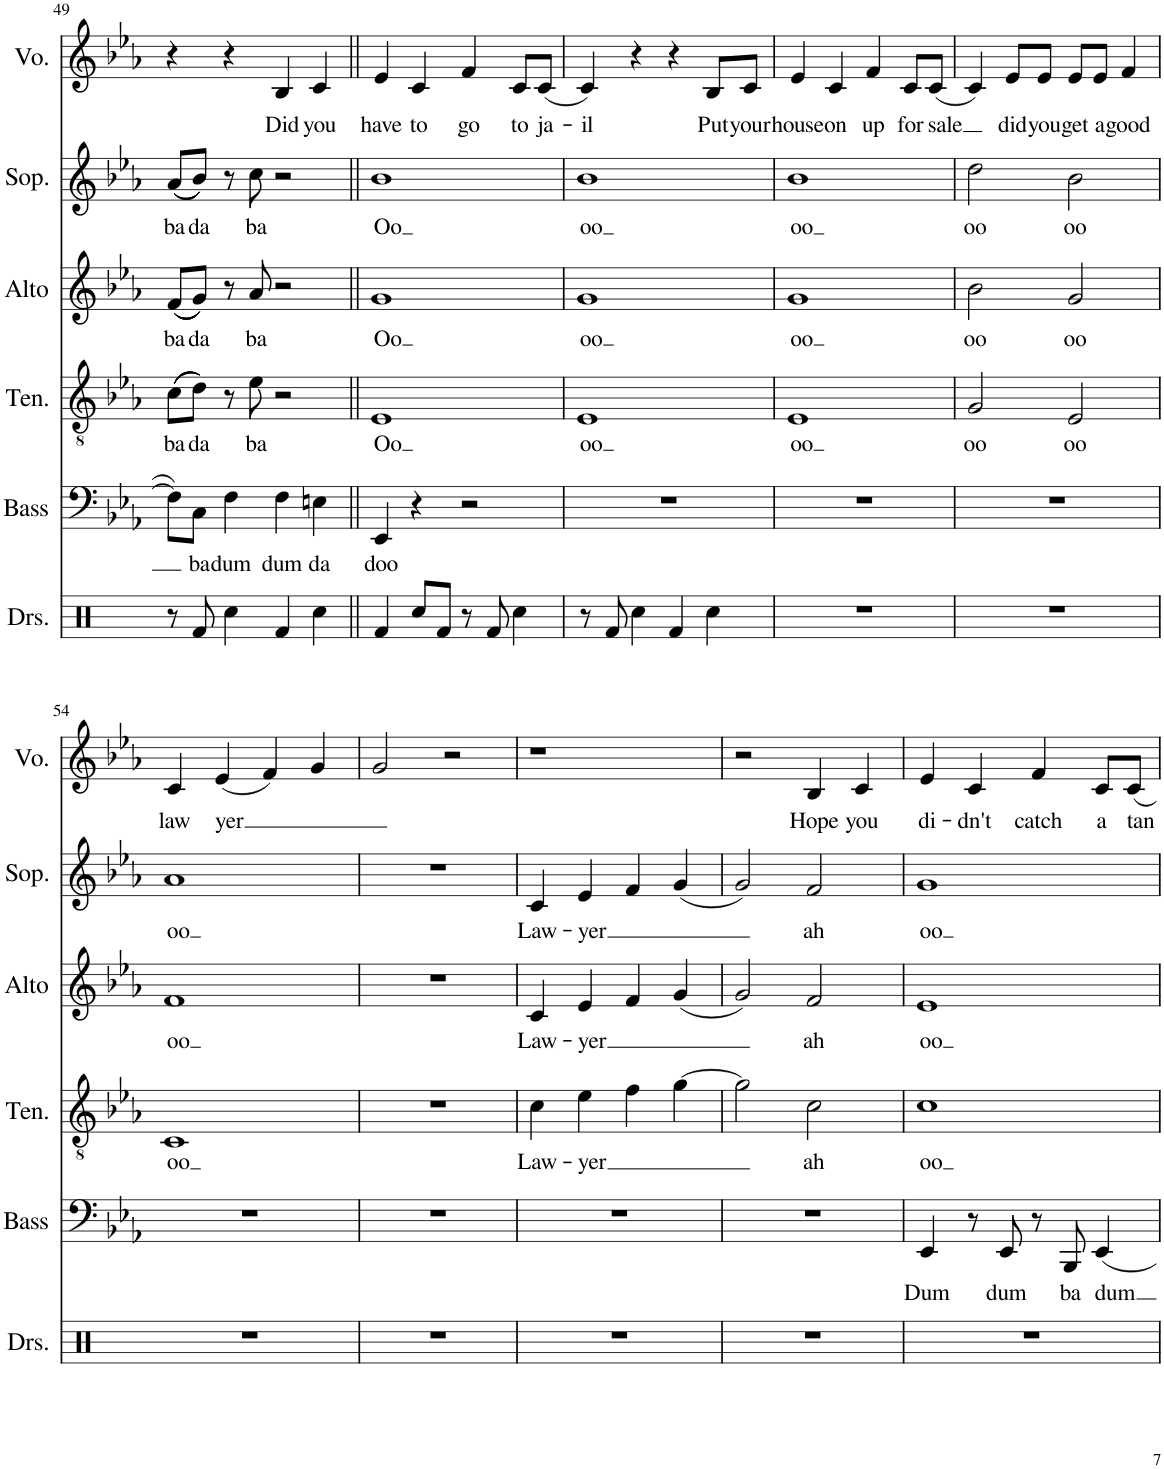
**kern	**kern	**text	**kern	**text	**kern	**text	**kern	**text	**kern	**text
*part6	*part5	*part5	*part4	*part4	*part3	*part3	*part2	*part2	*part1	*part1
*staff6	*staff5	*staff5	*staff4	*staff4	*staff3	*staff3	*staff2	*staff2	*staff1	*staff1
*I"Drumset	*I"Bass	*	*I"Tenor	*	*I"Alto	*	*I"Soprano	*	*I"Voice	*
*I'Drs.	*I'Bass	*	*I'Ten.	*	*I'Alto	*	*I'Sop.	*	*I'Vo.	*
!!LO:PB:g=z
*clefX	*clefF4	*	*clefGv2	*	*clefG2	*	*clefG2	*	*clefG2	*
*k[b-e-a-]	*k[b-e-a-]	*	*k[b-e-a-]	*	*k[b-e-a-]	*	*k[b-e-a-]	*	*k[b-e-a-]	*
*M2/2	*M2/2	*	*M2/2	*	*M2/2	*	*M2/2	*	*M2/2	*
*met(c|)	*met(c|)	*	*met(c|)	*	*met(c|)	*	*met(c|)	*	*met(c|)	*
=49	=49	=49	=49	=49	=49	=49	=49	=49	=49	=49
!	!	!	!	!LO:LY:b	!	!LO:LY:b	!	!LO:LY:b	!	!
8r	8F\L]	.	((((8c\L	ba	((((8f/L	ba	((((8a-/L	ba	4r	.
!	!	!LO:LY:b	!	!LO:LY:b	!	!LO:LY:b	!	!LO:LY:b	!	!
8Rf/	8C\J	ba	8d\J))))	da	8g/J))))	da	8b-/J))))	da	.	.
!	!	!LO:LY:b	!	!	!	!	!	!	!	!
4Rcc\	4F\	dum	8r	.	8r	.	8r	.	4r	.
!	!	!	!	!LO:LY:b	!	!LO:LY:b	!	!LO:LY:b	!	!
.	.	.	8e-\	ba	8a-/	ba	8cc\	ba	.	.
!	!	!LO:LY:b	!	!	!	!	!	!	!	!LO:LY:b
4Rf/	4F\	dum	2r	.	2r	.	2r	.	4B-/	Did
!	!	!LO:LY:b	!	!	!	!	!	!	!	!LO:LY:b
4Rcc\	4En\	da	.	.	.	.	.	.	4c/	you
=50||	=50||	=50||	=50||	=50||	=50||	=50||	=50||	=50||	=50||	=50||
!	!	!LO:LY:b	!	!LO:LY:b	!	!LO:LY:b	!	!LO:LY:b	!	!LO:LY:b
4Rf/	4EE-/	doo	1E-	Oo	1g	Oo	1b-	Oo	4e-/	have
!	!	!	!	!	!	!	!	!	!	!LO:LY:b
8Rcc/L	4r	.	.	.	.	.	.	.	4c/	to
8Rf/J	.	.	.	.	.	.	.	.	.	.
!	!	!	!	!	!	!	!	!	!	!LO:LY:b
8r	2r	.	.	.	.	.	.	.	4f/	go
8Rf/	.	.	.	.	.	.	.	.	.	.
!	!	!	!	!	!	!	!	!	!	!LO:LY:b
4Rcc\	.	.	.	.	.	.	.	.	8c/L	to
!	!	!	!	!	!	!	!	!	!	!LO:LY:b
.	.	.	.	.	.	.	.	.	(8c/J	ja-
=51	=51	=51	=51	=51	=51	=51	=51	=51	=51	=51
!	!	!	!	!LO:LY:b	!	!LO:LY:b	!	!LO:LY:b	!	!LO:LY:b
8r	1r	.	1E-	oo	1g	oo	1b-	oo	4c/)	-il
8Rf/	.	.	.	.	.	.	.	.	.	.
4Rcc\	.	.	.	.	.	.	.	.	4r	.
4Rf/	.	.	.	.	.	.	.	.	4r	.
!	!	!	!	!	!	!	!	!	!	!LO:LY:b
4Rcc\	.	.	.	.	.	.	.	.	8B-/L	Put
!	!	!	!	!	!	!	!	!	!	!LO:LY:b
.	.	.	.	.	.	.	.	.	8c/J	your
=52	=52	=52	=52	=52	=52	=52	=52	=52	=52	=52
!	!	!	!	!LO:LY:b	!	!LO:LY:b	!	!LO:LY:b	!	!LO:LY:b
1r	1r	.	1E-	oo	1g	oo	1b-	oo	4e-/	house
!	!	!	!	!	!	!	!	!	!	!LO:LY:b
.	.	.	.	.	.	.	.	.	4c/	on
!	!	!	!	!	!	!	!	!	!	!LO:LY:b
.	.	.	.	.	.	.	.	.	4f/	up
!	!	!	!	!	!	!	!	!	!	!LO:LY:b
.	.	.	.	.	.	.	.	.	8c/L	for
!	!	!	!	!	!	!	!	!	!	!LO:LY:b
.	.	.	.	.	.	.	.	.	(8c/J	sale
=53	=53	=53	=53	=53	=53	=53	=53	=53	=53	=53
!	!	!	!	!LO:LY:b	!	!LO:LY:b	!	!LO:LY:b	!	!
1r	1r	.	2G/	oo	2b-\	oo	2dd\	oo	4c/)	.
!	!	!	!	!	!	!	!	!	!	!LO:LY:b
.	.	.	.	.	.	.	.	.	8e-/L	did
!	!	!	!	!	!	!	!	!	!	!LO:LY:b
.	.	.	.	.	.	.	.	.	8e-/J	you
!	!	!	!	!LO:LY:b	!	!LO:LY:b	!	!LO:LY:b	!	!LO:LY:b
.	.	.	2E-/	oo	2g/	oo	2b-\	oo	8e-/L	get
!	!	!	!	!	!	!	!	!	!	!LO:LY:b
.	.	.	.	.	.	.	.	.	8e-/J	a
!	!	!	!	!	!	!	!	!	!	!LO:LY:b
.	.	.	.	.	.	.	.	.	4f/	good
!!LO:LB:g=z
=54	=54	=54	=54	=54	=54	=54	=54	=54	=54	=54
!	!	!	!	!LO:LY:b	!	!LO:LY:b	!	!LO:LY:b	!	!LO:LY:b
1r	1r	.	1C	oo	1f	oo	1a-	oo	4c/	law
!	!	!	!	!	!	!	!	!	!	!LO:LY:b
.	.	.	.	.	.	.	.	.	(4e-/	yer
.	.	.	.	.	.	.	.	.	4f/)	.
.	.	.	.	.	.	.	.	.	4g/	.
=55	=55	=55	=55	=55	=55	=55	=55	=55	=55	=55
1r	1r	.	1r	.	1r	.	1r	.	2g/	.
.	.	.	.	.	.	.	.	.	2r	.
=56	=56	=56	=56	=56	=56	=56	=56	=56	=56	=56
!	!	!	!	!LO:LY:b	!	!LO:LY:b	!	!LO:LY:b	!	!
1r	1r	.	4c\	Law-	4c/	Law-	4c/	Law-	1r	.
!	!	!	!	!LO:LY:b	!	!LO:LY:b	!	!LO:LY:b	!	!
.	.	.	4e-\	-yer	4e-/	-yer	4e-/	-yer	.	.
.	.	.	4f\	.	4f/	.	4f/	.	.	.
.	.	.	[4g\	.	(4g/	.	(4g/	.	.	.
=57	=57	=57	=57	=57	=57	=57	=57	=57	=57	=57
1r	1r	.	2g\]	.	2g/)	.	2g/)	.	2r	.
!	!	!	!	!LO:LY:b	!	!LO:LY:b	!	!LO:LY:b	!	!LO:LY:b
.	.	.	2c\	ah	2f/	ah	2f/	ah	4B-/	Hope
!	!	!	!	!	!	!	!	!	!	!LO:LY:b
.	.	.	.	.	.	.	.	.	4c/	you
=58	=58	=58	=58	=58	=58	=58	=58	=58	=58	=58
!	!	!LO:LY:b	!	!LO:LY:b	!	!LO:LY:b	!	!LO:LY:b	!	!LO:LY:b
1r	4EE-/	Dum	1c	oo	1e-	oo	1g	oo	4e-/	di-
!	!	!	!	!	!	!	!	!	!	!LO:LY:b
.	8r	.	.	.	.	.	.	.	4c/	-dn't
!	!	!LO:LY:b	!	!	!	!	!	!	!	!
.	8EE-/	dum	.	.	.	.	.	.	.	.
!	!	!	!	!	!	!	!	!	!	!LO:LY:b
.	8r	.	.	.	.	.	.	.	4f/	catch
!	!	!LO:LY:b	!	!	!	!	!	!	!	!
.	8BBB-/	ba	.	.	.	.	.	.	.	.
!	!	!LO:LY:b	!	!	!	!	!	!	!	!LO:LY:b
.	4EE-/	dum	.	.	.	.	.	.	8c/L	a
!	!	!	!	!	!	!	!	!	!	!LO:LY:b
.	.	.	.	.	.	.	.	.	8c/J	tan
=	=	=	=	=	=	=	=	=	=	=
*-	*-	*-	*-	*-	*-	*-	*-	*-	*-	*-
